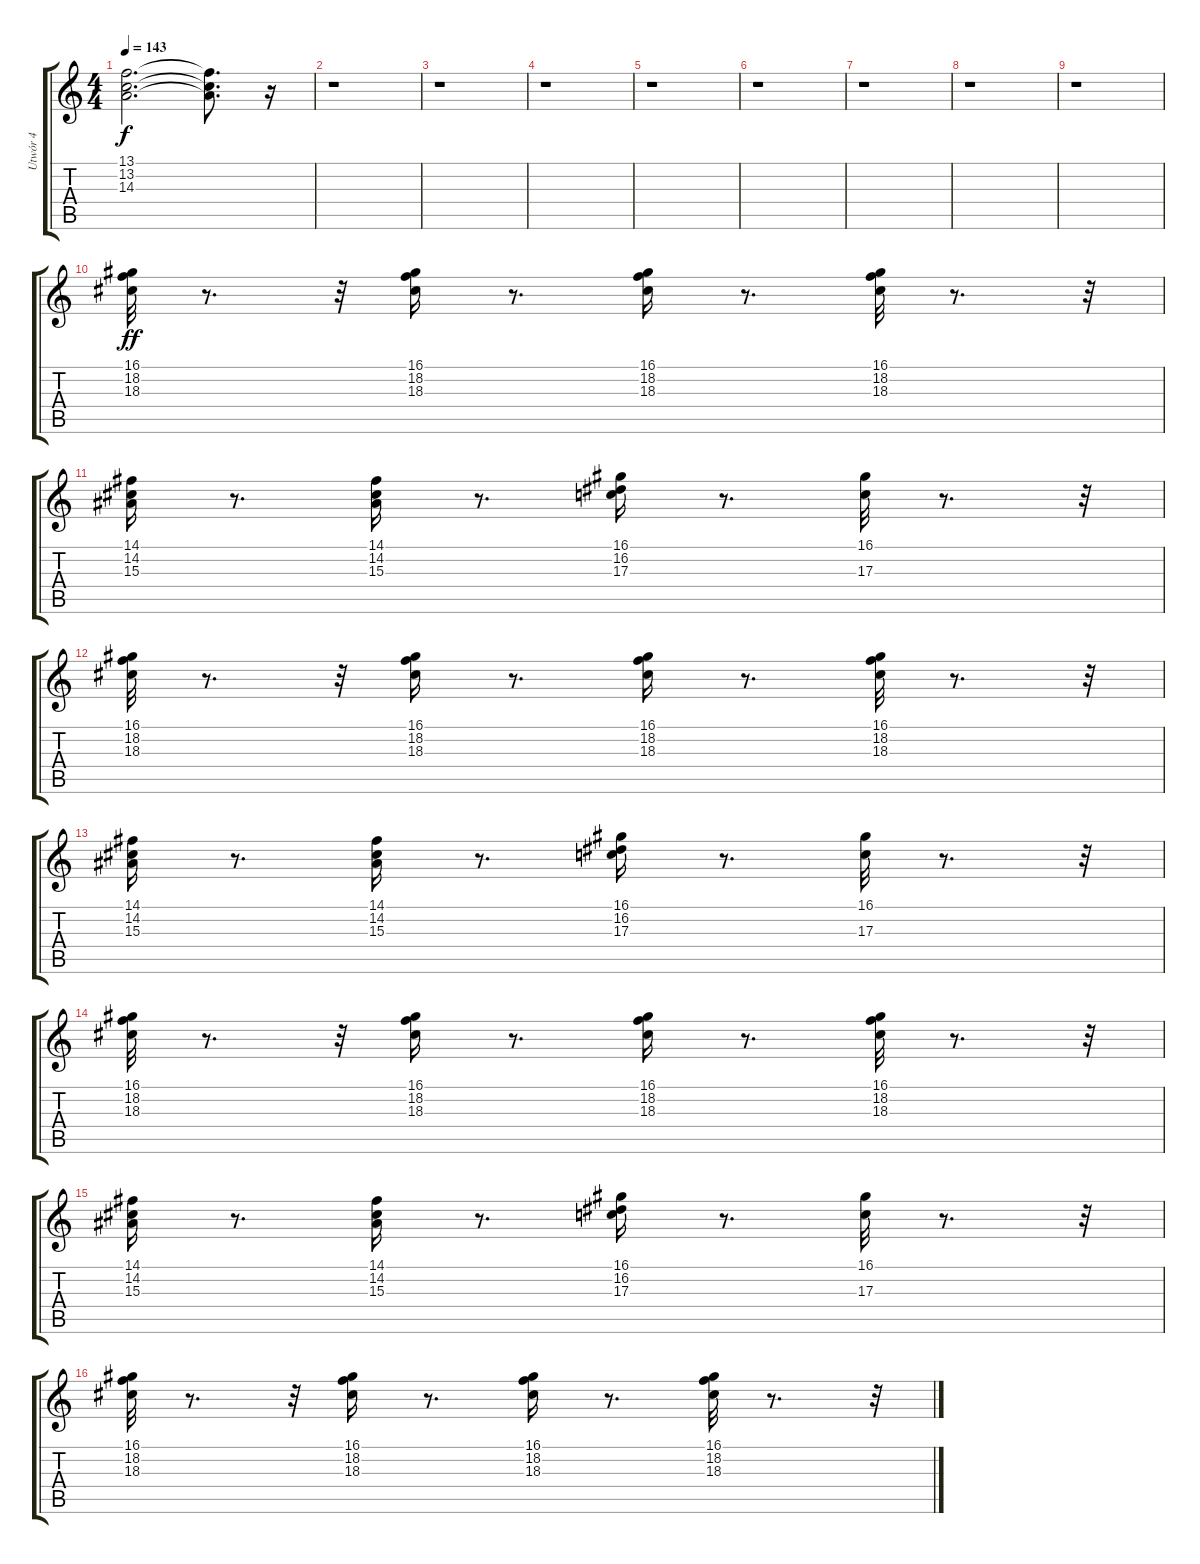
\track ("Utwór 4" "Utwór 4") {instrument drawbarorgan}
\staff {score tabs}
\tuning (E4 B3 G3 D3 A2 E2) {hide}
\ts (4 4)
\tempo 143
\clef g2
\ks c
(13.1{t} 13.2{t} 14.3{t}).2{d dy f} (13.1{t} 13.2{t} 14.3{t}).8{d} r.16 |
r.1 |
r.1 |
r.1 |
r.1 |
r.1 |
r.1 |
r.1 |
r.1 |
(16.1 18.2 18.3).32{dy ff} r.8{d} r.32 (16.1 18.2 18.3).16 r.8{d} (16.1 18.2 18.3).16 r.8{d} (16.1 18.2 18.3).32 r.8{d} r.32 |
(14.1 14.2 15.3).16 r.8{d} (14.1 14.2 15.3).16 r.8{d} (16.1 16.2 17.3).16 r.8{d} (16.1 17.3).32 r.8{d} r.32 |
(16.1 18.2 18.3).32 r.8{d} r.32 (16.1 18.2 18.3).16 r.8{d} (16.1 18.2 18.3).16 r.8{d} (16.1 18.2 18.3).32 r.8{d} r.32 |
(14.1 14.2 15.3).16 r.8{d} (14.1 14.2 15.3).16 r.8{d} (16.1 16.2 17.3).16 r.8{d} (16.1 17.3).32 r.8{d} r.32 |
(16.1 18.2 18.3).32 r.8{d} r.32 (16.1 18.2 18.3).16 r.8{d} (16.1 18.2 18.3).16 r.8{d} (16.1 18.2 18.3).32 r.8{d} r.32 |
(14.1 14.2 15.3).16 r.8{d} (14.1 14.2 15.3).16 r.8{d} (16.1 16.2 17.3).16 r.8{d} (16.1 17.3).32 r.8{d} r.32 |
(16.1 18.2 18.3).32 r.8{d} r.32 (16.1 18.2 18.3).16 r.8{d} (16.1 18.2 18.3).16 r.8{d} (16.1 18.2 18.3).32 r.8{d} r.32
